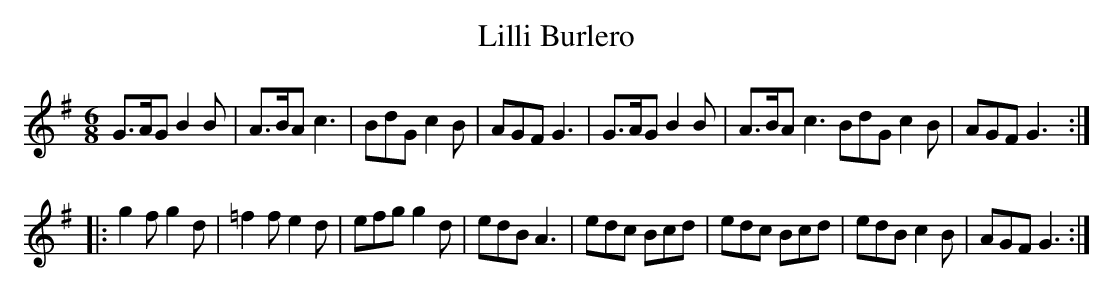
X:1
T:Lilli Burlero
M:6/8
L:1/8
K:G
G>AG B2 B| A>BA c3| BdG c2 B| AGF G3| G>AG B2 B| A>BA c3 BdG c2 B| AGF G3:|
|:g2 f g2 d| =f2 f e2 d| efg g2 d|edB A3| edc Bcd| edc Bcd | edB c2 B| AGF G3:|
